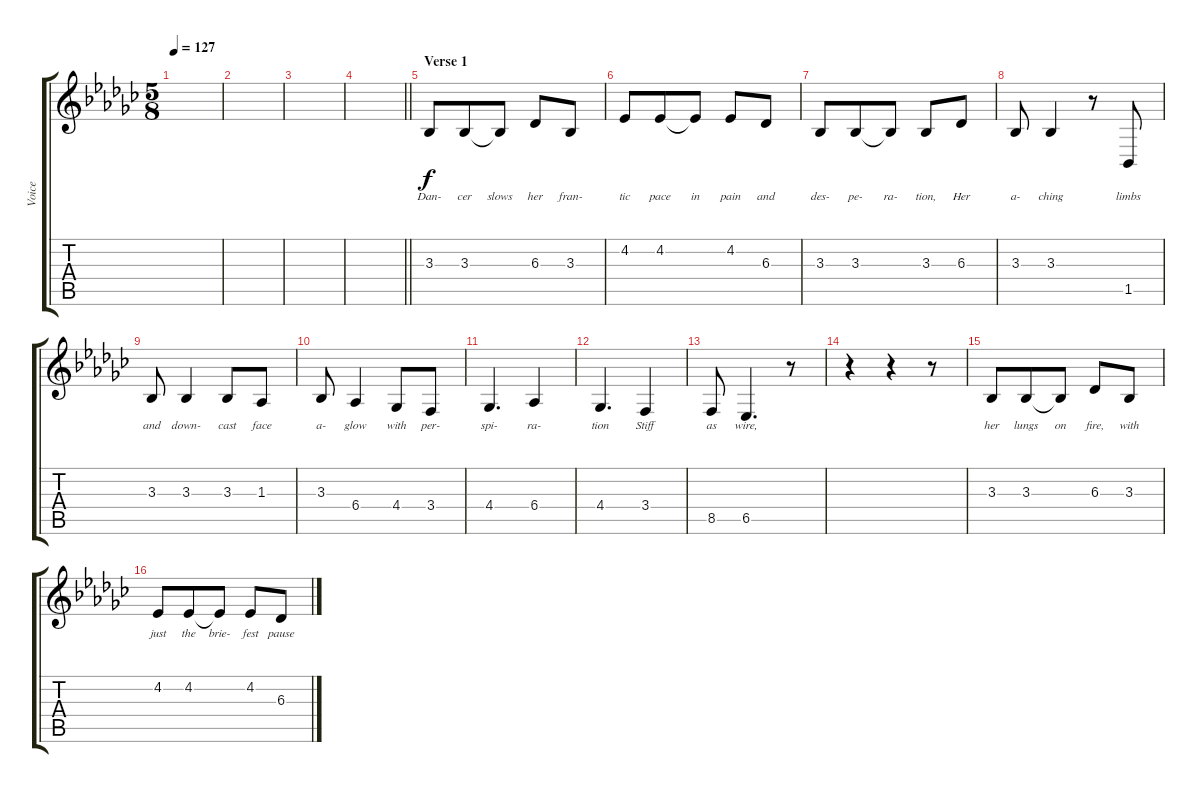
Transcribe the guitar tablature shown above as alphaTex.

\track ("Voice" "Voice") {instrument lead6voice}
\staff {score tabs}
\tuning (E4 B3 G3 D3 A2 E2) {hide}
\ts (5 8)
\tempo 127
\clef g2
\ks ebminor
|
|
|
\barLineRight lightlight
|
\section ("" "Verse 1")
3.3.8{lyrics (0 "Dan-") lyrics (1 "") lyrics (2 "") lyrics (3 "") lyrics (4 "")} 3.3.8{lyrics (0 "cer") lyrics (1 "") lyrics (2 "") lyrics (3 "") lyrics (4 "")} 3.3{t}.8{lyrics (0 "slows") lyrics (1 "") lyrics (2 "") lyrics (3 "") lyrics (4 "")} 6.3.8{lyrics (0 "her") lyrics (1 "") lyrics (2 "") lyrics (3 "") lyrics (4 "")} 3.3.8{lyrics (0 "fran-") lyrics (1 "") lyrics (2 "") lyrics (3 "") lyrics (4 "")} |
4.2.8{lyrics (0 "tic") lyrics (1 "") lyrics (2 "") lyrics (3 "") lyrics (4 "")} 4.2.8{lyrics (0 "pace") lyrics (1 "") lyrics (2 "") lyrics (3 "") lyrics (4 "")} 4.2{t}.8{lyrics (0 "in") lyrics (1 "") lyrics (2 "") lyrics (3 "") lyrics (4 "")} 4.2.8{lyrics (0 "pain") lyrics (1 "") lyrics (2 "") lyrics (3 "") lyrics (4 "")} 6.3.8{lyrics (0 "and") lyrics (1 "") lyrics (2 "") lyrics (3 "") lyrics (4 "")} |
3.3.8{lyrics (0 "des-") lyrics (1 "") lyrics (2 "") lyrics (3 "") lyrics (4 "")} 3.3.8{lyrics (0 "pe-") lyrics (1 "") lyrics (2 "") lyrics (3 "") lyrics (4 "")} 3.3{t}.8{lyrics (0 "ra-") lyrics (1 "") lyrics (2 "") lyrics (3 "") lyrics (4 "")} 3.3.8{lyrics (0 "tion,") lyrics (1 "") lyrics (2 "") lyrics (3 "") lyrics (4 "")} 6.3.8{lyrics (0 "Her") lyrics (1 "") lyrics (2 "") lyrics (3 "") lyrics (4 "")} |
3.3.8{lyrics (0 "a-") lyrics (1 "") lyrics (2 "") lyrics (3 "") lyrics (4 "")} 3.3.4{lyrics (0 "ching") lyrics (1 "") lyrics (2 "") lyrics (3 "") lyrics (4 "")} r.8 1.5.8{lyrics (0 "limbs") lyrics (1 "") lyrics (2 "") lyrics (3 "") lyrics (4 "")} |
3.3.8{lyrics (0 "and") lyrics (1 "") lyrics (2 "") lyrics (3 "") lyrics (4 "")} 3.3.4{lyrics (0 "down-") lyrics (1 "") lyrics (2 "") lyrics (3 "") lyrics (4 "")} 3.3.8{lyrics (0 "cast") lyrics (1 "") lyrics (2 "") lyrics (3 "") lyrics (4 "")} 1.3.8{lyrics (0 "face") lyrics (1 "") lyrics (2 "") lyrics (3 "") lyrics (4 "")} |
3.3.8{lyrics (0 "a-") lyrics (1 "") lyrics (2 "") lyrics (3 "") lyrics (4 "")} 6.4.4{lyrics (0 "glow") lyrics (1 "") lyrics (2 "") lyrics (3 "") lyrics (4 "")} 4.4.8{lyrics (0 "with") lyrics (1 "") lyrics (2 "") lyrics (3 "") lyrics (4 "")} 3.4.8{lyrics (0 "per-") lyrics (1 "") lyrics (2 "") lyrics (3 "") lyrics (4 "")} |
4.4.4{d lyrics (0 "spi-") lyrics (1 "") lyrics (2 "") lyrics (3 "") lyrics (4 "")} 6.4.4{lyrics (0 "ra-") lyrics (1 "") lyrics (2 "") lyrics (3 "") lyrics (4 "")} |
4.4.4{d lyrics (0 "tion") lyrics (1 "") lyrics (2 "") lyrics (3 "") lyrics (4 "")} 3.4.4{lyrics (0 "Stiff") lyrics (1 "") lyrics (2 "") lyrics (3 "") lyrics (4 "")} |
8.5.8{lyrics (0 "as") lyrics (1 "") lyrics (2 "") lyrics (3 "") lyrics (4 "")} 6.5.4{d lyrics (0 "wire,") lyrics (1 "") lyrics (2 "") lyrics (3 "") lyrics (4 "")} r.8 |
r.4 r.4 r.8 |
3.3.8{lyrics (0 "her") lyrics (1 "") lyrics (2 "") lyrics (3 "") lyrics (4 "")} 3.3.8{lyrics (0 "lungs") lyrics (1 "") lyrics (2 "") lyrics (3 "") lyrics (4 "")} 3.3{t}.8{lyrics (0 "on") lyrics (1 "") lyrics (2 "") lyrics (3 "") lyrics (4 "")} 6.3.8{lyrics (0 "fire,") lyrics (1 "") lyrics (2 "") lyrics (3 "") lyrics (4 "")} 3.3.8{lyrics (0 "with") lyrics (1 "") lyrics (2 "") lyrics (3 "") lyrics (4 "")} |
4.2.8{lyrics (0 "just") lyrics (1 "") lyrics (2 "") lyrics (3 "") lyrics (4 "")} 4.2.8{lyrics (0 "the") lyrics (1 "") lyrics (2 "") lyrics (3 "") lyrics (4 "")} 4.2{t}.8{lyrics (0 "brie-") lyrics (1 "") lyrics (2 "") lyrics (3 "") lyrics (4 "")} 4.2.8{lyrics (0 "fest") lyrics (1 "") lyrics (2 "") lyrics (3 "") lyrics (4 "")} 6.3.8{lyrics (0 "pause") lyrics (1 "") lyrics (2 "") lyrics (3 "") lyrics (4 "")}
